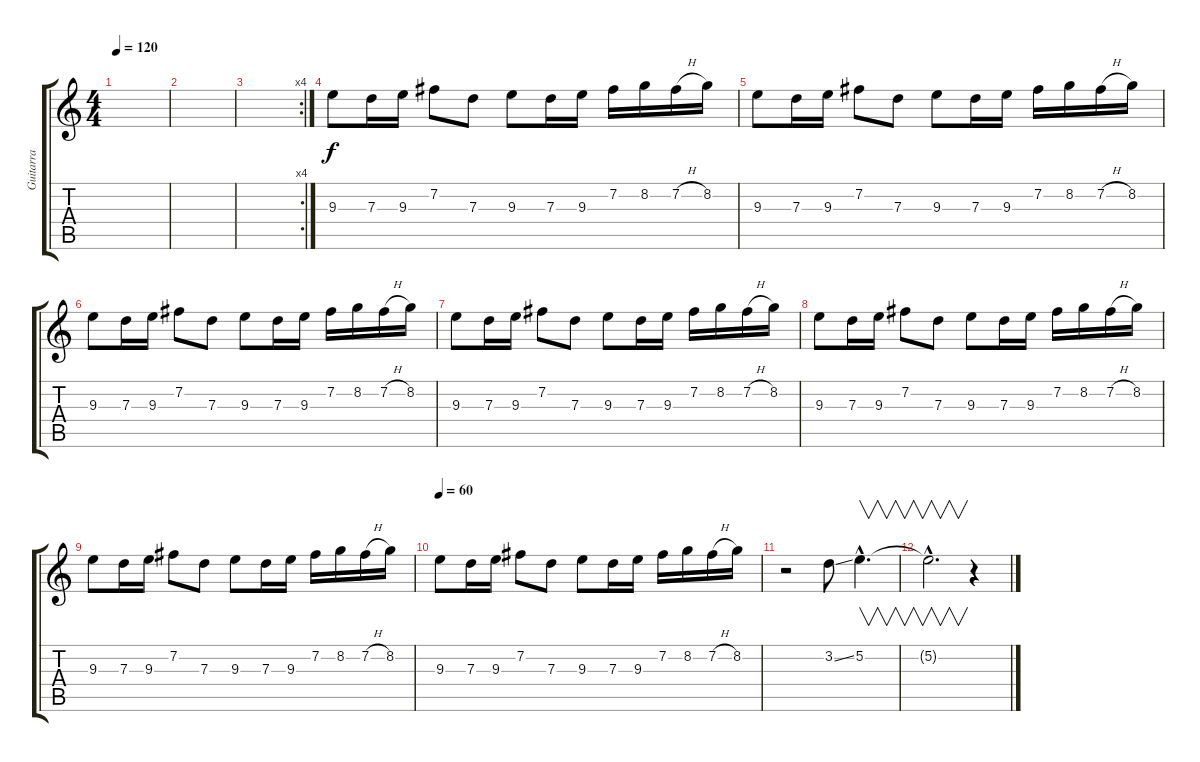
\track ("Guitarra  (Lead)" "Guitarra  ") {instrument distortionguitar}
\staff {score tabs}
\tuning (E4 B3 G3 D3 A2 E2) {hide}
\ts (4 4)
\tempo 120
\clef g2
\ks c
|
|
\rc 4
|
9.3.8 7.3.16 9.3.16 7.2.8 7.3.8 9.3.8 7.3.16 9.3.16 7.2.16 8.2.16 7.2{h}.16 8.2.16 |
9.3.8 7.3.16 9.3.16 7.2.8 7.3.8 9.3.8 7.3.16 9.3.16 7.2.16 8.2.16 7.2{h}.16 8.2.16 |
9.3.8 7.3.16 9.3.16 7.2.8 7.3.8 9.3.8 7.3.16 9.3.16 7.2.16 8.2.16 7.2{h}.16 8.2.16 |
9.3.8 7.3.16 9.3.16 7.2.8 7.3.8 9.3.8 7.3.16 9.3.16 7.2.16 8.2.16 7.2{h}.16 8.2.16 |
9.3.8 7.3.16 9.3.16 7.2.8 7.3.8 9.3.8 7.3.16 9.3.16 7.2.16 8.2.16 7.2{h}.16 8.2.16 |
9.3.8 7.3.16 9.3.16 7.2.8 7.3.8 9.3.8 7.3.16 9.3.16 7.2.16 8.2.16 7.2{h}.16 8.2.16 |
\tempo 60
9.3.8 7.3.16 9.3.16 7.2.8 7.3.8 9.3.8 7.3.16 9.3.16 7.2.16 8.2.16 7.2{h}.16 8.2.16 |
r.2 3.2{ss}.8 5.2{hac}.4{v d} |
5.2{hac t}.2{v d} r.4
